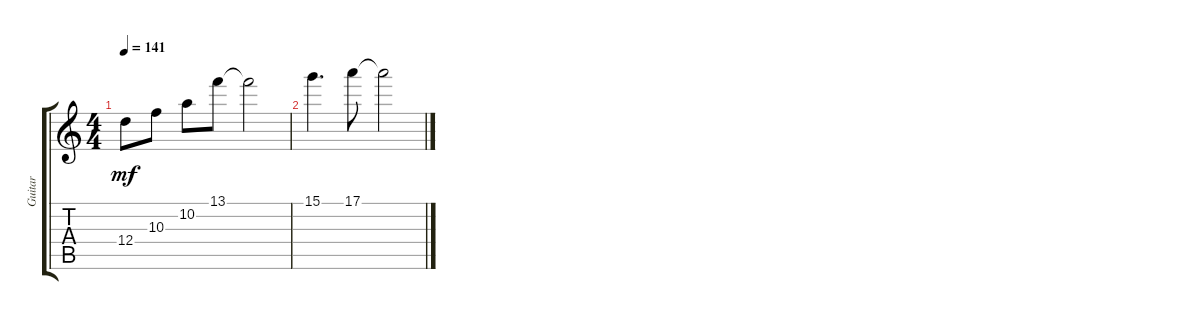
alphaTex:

\track ("Guitar" "Guitar") {instrument electricguitarclean}
\staff {score tabs}
\tuning (E4 B3 G3 D3 A2 E2) {hide}
\ts (4 4)
\tempo 141
\clef g2
\ks c
12.4.8{dy mf} 10.3.8 10.2.8 13.1.8 13.1{t}.2 |
15.1.4{d} 17.1.8 17.1{t}.2
